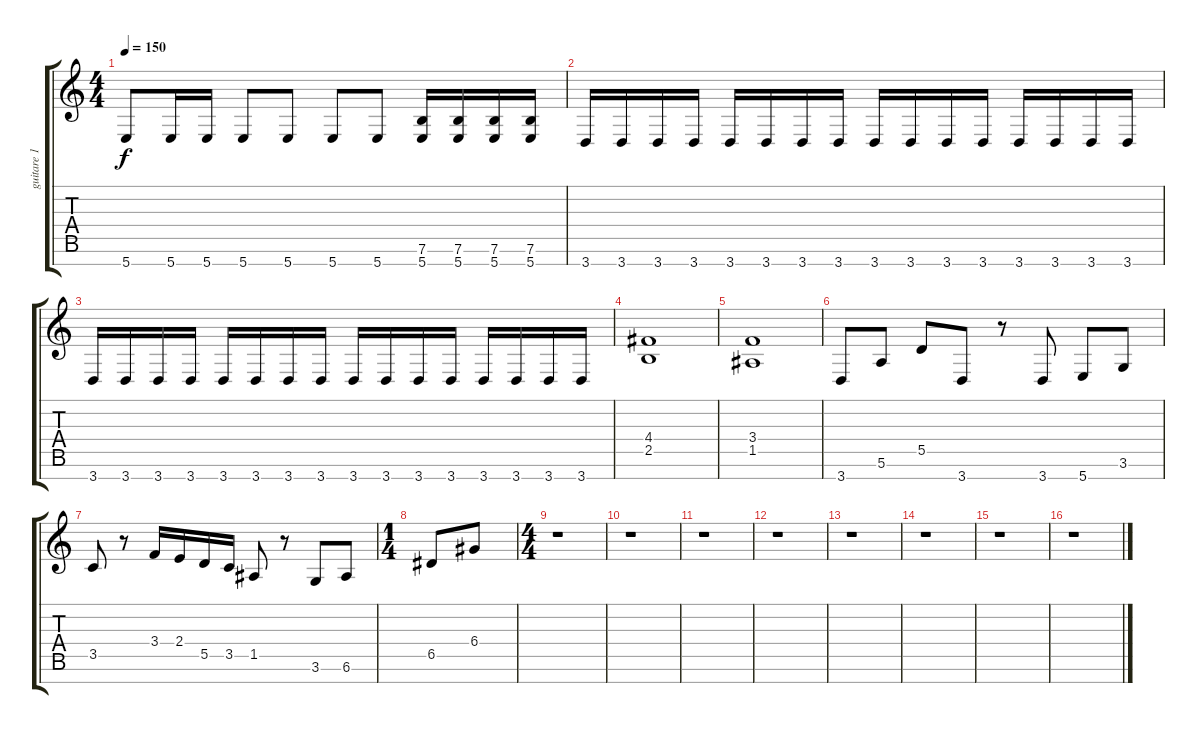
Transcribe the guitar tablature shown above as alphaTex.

\track ("guitare 1" "guitare 1") {instrument distortionguitar}
\staff {score tabs}
\tuning (E4 B3 G3 D3 A2 E2 B1) {hide}
\ts (4 4)
\tempo 150
\clef g2
\ks c
5.7.8{dy f} 5.7.16 5.7.16 5.7.8 5.7.8 5.7.8 5.7.8 (7.6 5.7).16 (7.6 5.7).16 (7.6 5.7).16 (7.6 5.7).16 |
3.7.16 3.7.16 3.7.16 3.7.16 3.7.16 3.7.16 3.7.16 3.7.16 3.7.16 3.7.16 3.7.16 3.7.16 3.7.16 3.7.16 3.7.16 3.7.16 |
3.7.16 3.7.16 3.7.16 3.7.16 3.7.16 3.7.16 3.7.16 3.7.16 3.7.16 3.7.16 3.7.16 3.7.16 3.7.16 3.7.16 3.7.16 3.7.16 |
(4.4 2.5).1 |
(3.4 1.5).1 |
3.7.8 5.6.8 5.5.8 3.7.8 r.8 3.7.8 5.7.8 3.6.8 |
3.5.8 r.8 3.4.16 2.4.16 5.5.16 3.5.16 1.5.8 r.8 3.6.8 6.6.8 |
\ts (1 4)
6.5.8 6.4.8 |
\ts (4 4)
r.1 |
r.1 |
r.1 |
r.1 |
r.1 |
r.1 |
r.1 |
r.1
